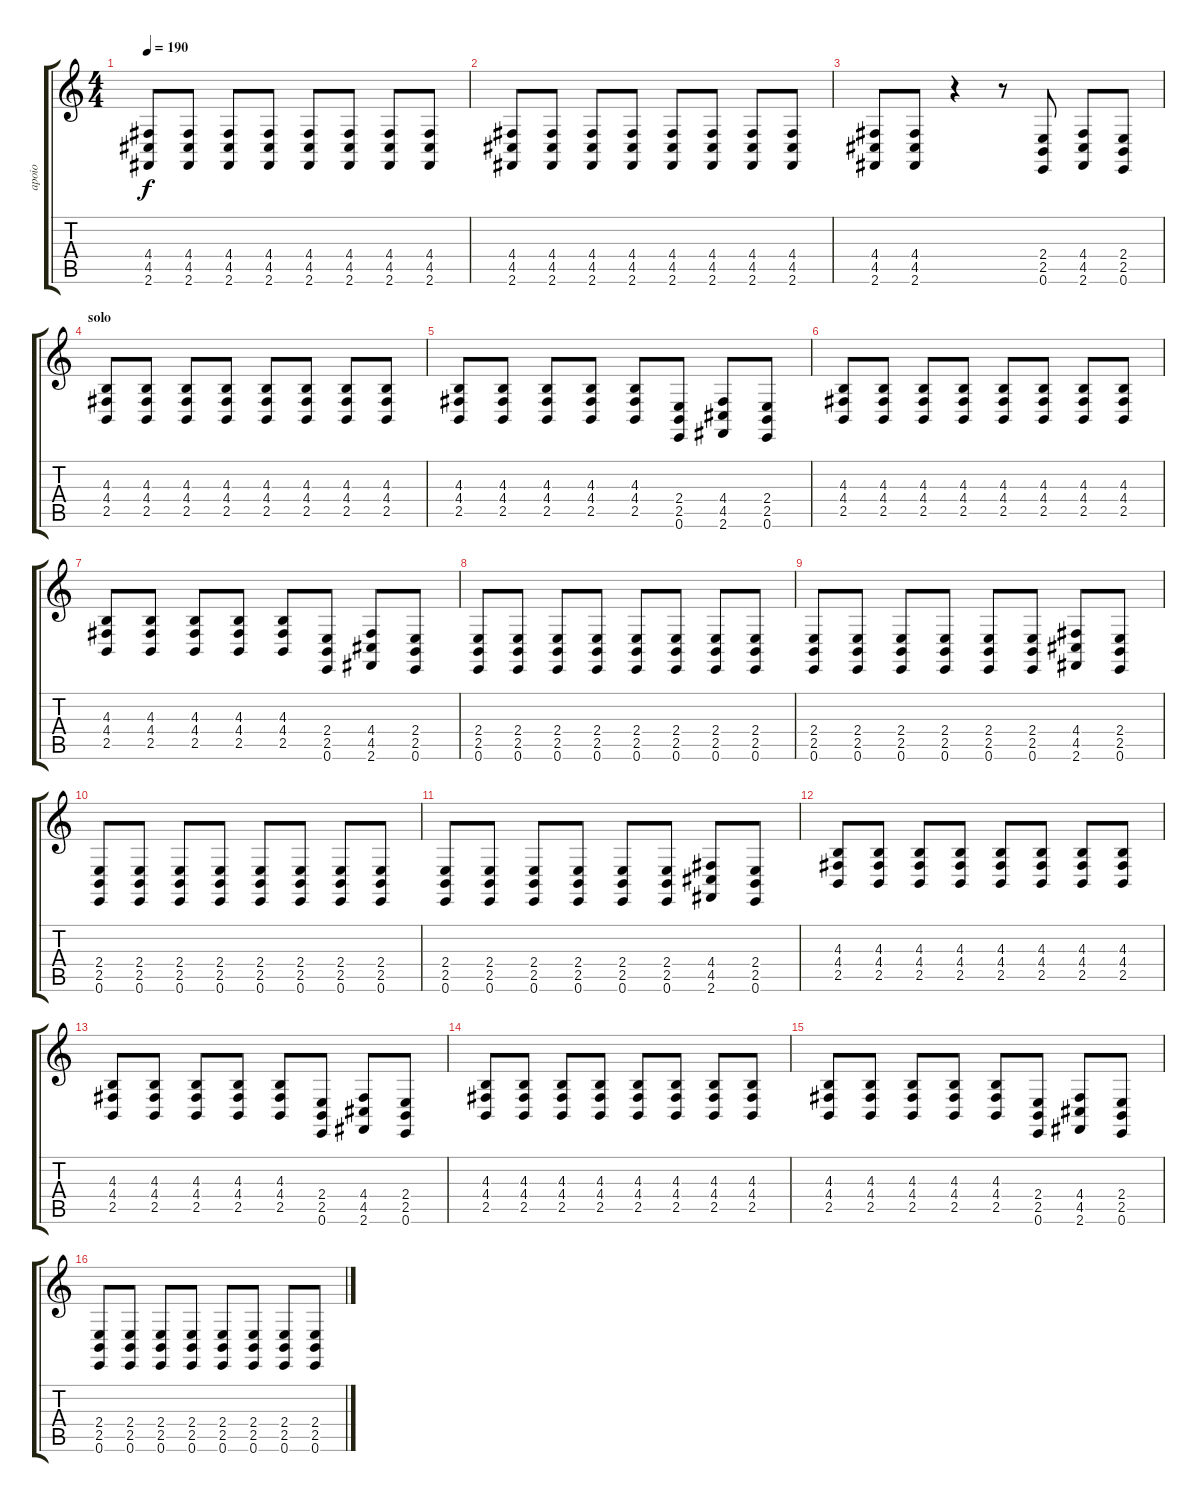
\track ("apoio" "apoio") {instrument lead8bassandlead}
\staff {score tabs}
\tuning (E4 B3 G3 D3 A2 E2) {hide}
\ts (4 4)
\tempo 190
\clef g2
\ks c
(4.4 4.5 2.6).8{dy f} (4.4 4.5 2.6).8 (4.4 4.5 2.6).8 (4.4 4.5 2.6).8 (4.4 4.5 2.6).8 (4.4 4.5 2.6).8 (4.4 4.5 2.6).8 (4.4 4.5 2.6).8 |
(4.4 4.5 2.6).8 (4.4 4.5 2.6).8 (4.4 4.5 2.6).8 (4.4 4.5 2.6).8 (4.4 4.5 2.6).8 (4.4 4.5 2.6).8 (4.4 4.5 2.6).8 (4.4 4.5 2.6).8 |
(4.4 4.5 2.6).8 (4.4 4.5 2.6).8 r.4 r.8 (2.4 2.5 0.6).8 (4.4 4.5 2.6).8 (2.4 2.5 0.6).8 |
\section ("" "solo")
(4.3 4.4 2.5).8 (4.3 4.4 2.5).8 (4.3 4.4 2.5).8 (4.3 4.4 2.5).8 (4.3 4.4 2.5).8 (4.3 4.4 2.5).8 (4.3 4.4 2.5).8 (4.3 4.4 2.5).8 |
(4.3 4.4 2.5).8 (4.3 4.4 2.5).8 (4.3 4.4 2.5).8 (4.3 4.4 2.5).8 (4.3 4.4 2.5).8 (2.4 2.5 0.6).8 (4.4 4.5 2.6).8 (2.4 2.5 0.6).8 |
(4.3 4.4 2.5).8 (4.3 4.4 2.5).8 (4.3 4.4 2.5).8 (4.3 4.4 2.5).8 (4.3 4.4 2.5).8 (4.3 4.4 2.5).8 (4.3 4.4 2.5).8 (4.3 4.4 2.5).8 |
(4.3 4.4 2.5).8 (4.3 4.4 2.5).8 (4.3 4.4 2.5).8 (4.3 4.4 2.5).8 (4.3 4.4 2.5).8 (2.4 2.5 0.6).8 (4.4 4.5 2.6).8 (2.4 2.5 0.6).8 |
(2.4 2.5 0.6).8 (2.4 2.5 0.6).8 (2.4 2.5 0.6).8 (2.4 2.5 0.6).8 (2.4 2.5 0.6).8 (2.4 2.5 0.6).8 (2.4 2.5 0.6).8 (2.4 2.5 0.6).8 |
(2.4 2.5 0.6).8 (2.4 2.5 0.6).8 (2.4 2.5 0.6).8 (2.4 2.5 0.6).8 (2.4 2.5 0.6).8 (2.4 2.5 0.6).8 (4.4 4.5 2.6).8 (2.4 2.5 0.6).8 |
(2.4 2.5 0.6).8 (2.4 2.5 0.6).8 (2.4 2.5 0.6).8 (2.4 2.5 0.6).8 (2.4 2.5 0.6).8 (2.4 2.5 0.6).8 (2.4 2.5 0.6).8 (2.4 2.5 0.6).8 |
(2.4 2.5 0.6).8 (2.4 2.5 0.6).8 (2.4 2.5 0.6).8 (2.4 2.5 0.6).8 (2.4 2.5 0.6).8 (2.4 2.5 0.6).8 (4.4 4.5 2.6).8 (2.4 2.5 0.6).8 |
(4.3 4.4 2.5).8 (4.3 4.4 2.5).8 (4.3 4.4 2.5).8 (4.3 4.4 2.5).8 (4.3 4.4 2.5).8 (4.3 4.4 2.5).8 (4.3 4.4 2.5).8 (4.3 4.4 2.5).8 |
(4.3 4.4 2.5).8 (4.3 4.4 2.5).8 (4.3 4.4 2.5).8 (4.3 4.4 2.5).8 (4.3 4.4 2.5).8 (2.4 2.5 0.6).8 (4.4 4.5 2.6).8 (2.4 2.5 0.6).8 |
(4.3 4.4 2.5).8 (4.3 4.4 2.5).8 (4.3 4.4 2.5).8 (4.3 4.4 2.5).8 (4.3 4.4 2.5).8 (4.3 4.4 2.5).8 (4.3 4.4 2.5).8 (4.3 4.4 2.5).8 |
(4.3 4.4 2.5).8 (4.3 4.4 2.5).8 (4.3 4.4 2.5).8 (4.3 4.4 2.5).8 (4.3 4.4 2.5).8 (2.4 2.5 0.6).8 (4.4 4.5 2.6).8 (2.4 2.5 0.6).8 |
(2.4 2.5 0.6).8 (2.4 2.5 0.6).8 (2.4 2.5 0.6).8 (2.4 2.5 0.6).8 (2.4 2.5 0.6).8 (2.4 2.5 0.6).8 (2.4 2.5 0.6).8 (2.4 2.5 0.6).8
